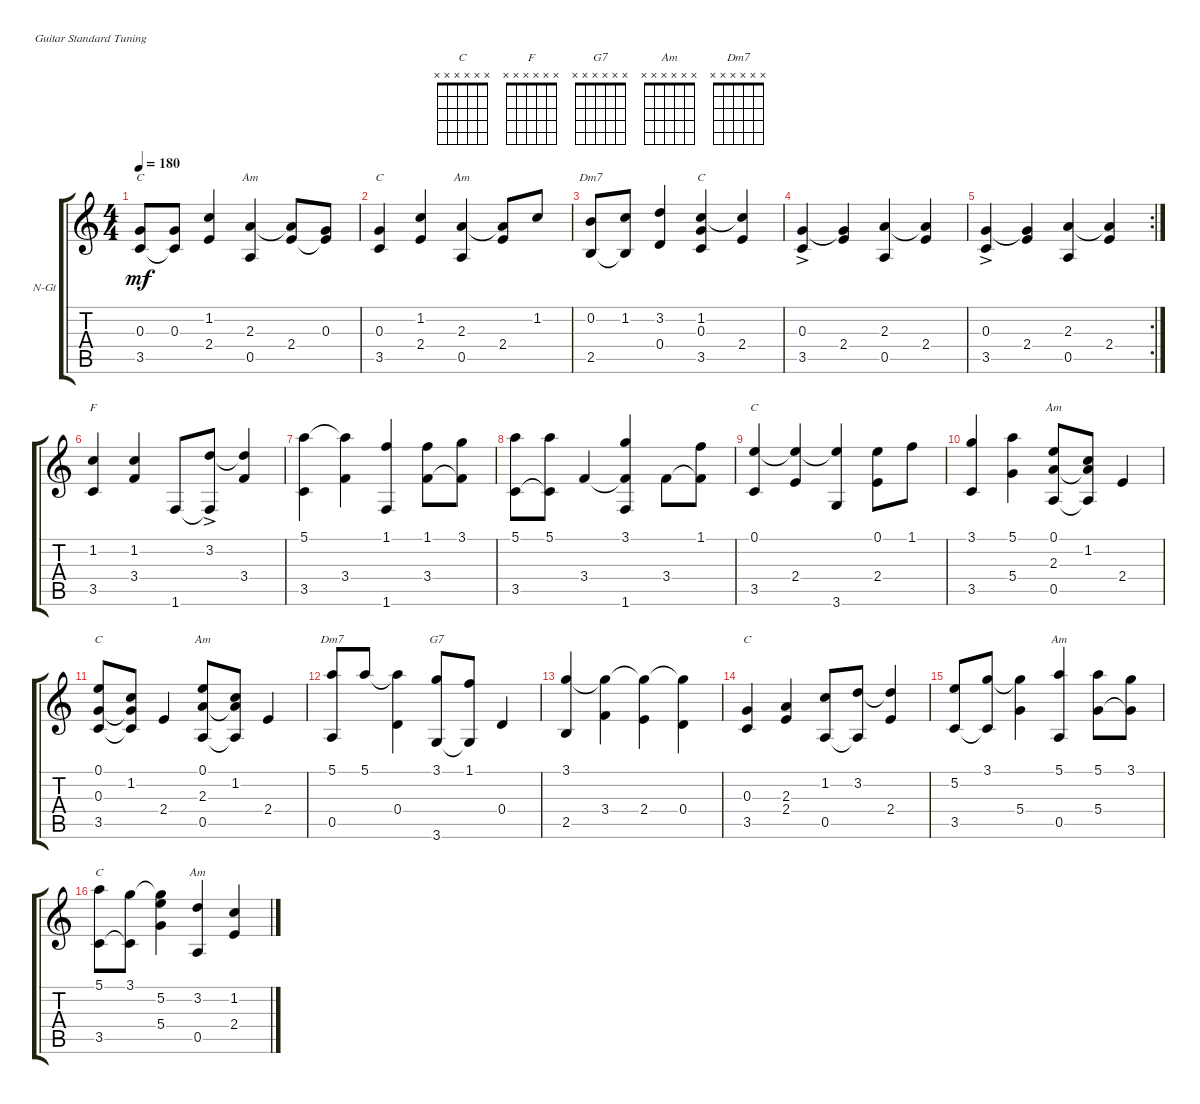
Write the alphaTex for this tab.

\defaultSystemsLayout 4
\bracketExtendMode groupsimilarinstruments
\firstSystemTrackNameOrientation horizontal
\otherSystemsTrackNameOrientation horizontal
\track ("Nylon Guitar" "N-Gt") {instrument acousticguitarnylon}
\staff {score tabs}
\tuning (E4 B3 G3 D3 A2 E2)
\chord ("C" x x x x x x)
\chord ("F" x x x x x x)
\chord ("G7" x x x x x x)
\chord ("Am" x x x x x x)
\chord ("Dm7" x x x x x x)
\ts (4 4)
\tempo 180
\clef g2
\ks c
(0.3 3.5).8{ch "C" dy mf} (0.3 3.5{t}).8 (1.2 2.4).4 (0.5 2.3).4{ch "Am"} (2.4 2.3{t}).8 (0.3 2.4{t}).8 |
(0.3 3.5).4{ch "C"} (2.4 1.2).4 (2.3 0.5).4{ch "Am"} (2.4 2.3{t}).8 1.2.8 |
(0.2 2.5).8{ch "Dm7"} (1.2 2.5{t}).8 (3.2 0.4).4 (1.2 3.5 0.3).4{ch "C"} (1.2{t} 2.4).4 |
(3.5{ac} 0.3).4 (2.4 0.3{t}).4 (0.5 2.3).4 (2.4 2.3{t}).4 |
\rc 2
(3.5{ac} 0.3).4 (2.4 0.3{t}).4 (0.5 2.3).4 (2.4 2.3{t}).4 |
(1.2 3.5).4{ch "F"} (3.4 1.2).4 1.6.8 (3.2{ac} 1.6{t}).8 (3.2{t} 3.4).4 |
(3.5 5.1).4 (3.4 5.1{t}).4 (1.1 1.6).4 (3.4 1.1).8 (3.4{t} 3.1).8 |
(3.5 5.1).8 (5.1 3.5{t}).8 3.4.4 (1.6 3.1 3.4{t}).4 3.4.8 (1.1 3.4{t}).8 |
(0.1 3.5).4{ch "C"} (0.1{t} 2.4).4 (0.1{t} 3.6).4 (0.1 2.4).8 1.1.8 |
(3.5 3.1).4 (5.4 5.1).4 (0.5 0.1 2.3).8{ch "Am"} (0.5{t} 1.2 2.3{t}).8 2.4.4 |
(3.5 0.1 0.3).8{ch "C"} (3.5{t} 1.2 0.3{t}).8 2.4.4 (0.5 0.1 2.3).8{ch "Am"} (0.5{t} 1.2 2.3{t}).8 2.4.4 |
(0.5 5.1).8{ch "Dm7"} 5.1.8 (0.4 5.1{t}).4 (3.6 3.1).8{ch "G7"} (1.1 3.6{t}).8 0.4.4 |
(3.1 2.5).4 (3.1{t} 3.4).4 (3.1{t} 2.4).4 (0.4 3.1{t}).4 |
(3.5 0.3).4{ch "C"} (2.3 2.4).4 (1.2 0.5).8 (3.2 0.5{t}).8 (2.4 3.2{t}).4 |
(3.5 5.2).8 (3.5{t} 3.1).8 (3.1{t} 5.4).4 (0.5 5.1).4{ch "Am"} (5.4 5.1).8 (3.1 5.4{t}).8 |
(3.5 5.1).8{ch "C"} (3.1 3.5{t}).8 (5.4 3.1{t} 5.2).4 (0.5 3.2).4{ch "Am"} (1.2 2.4).4
